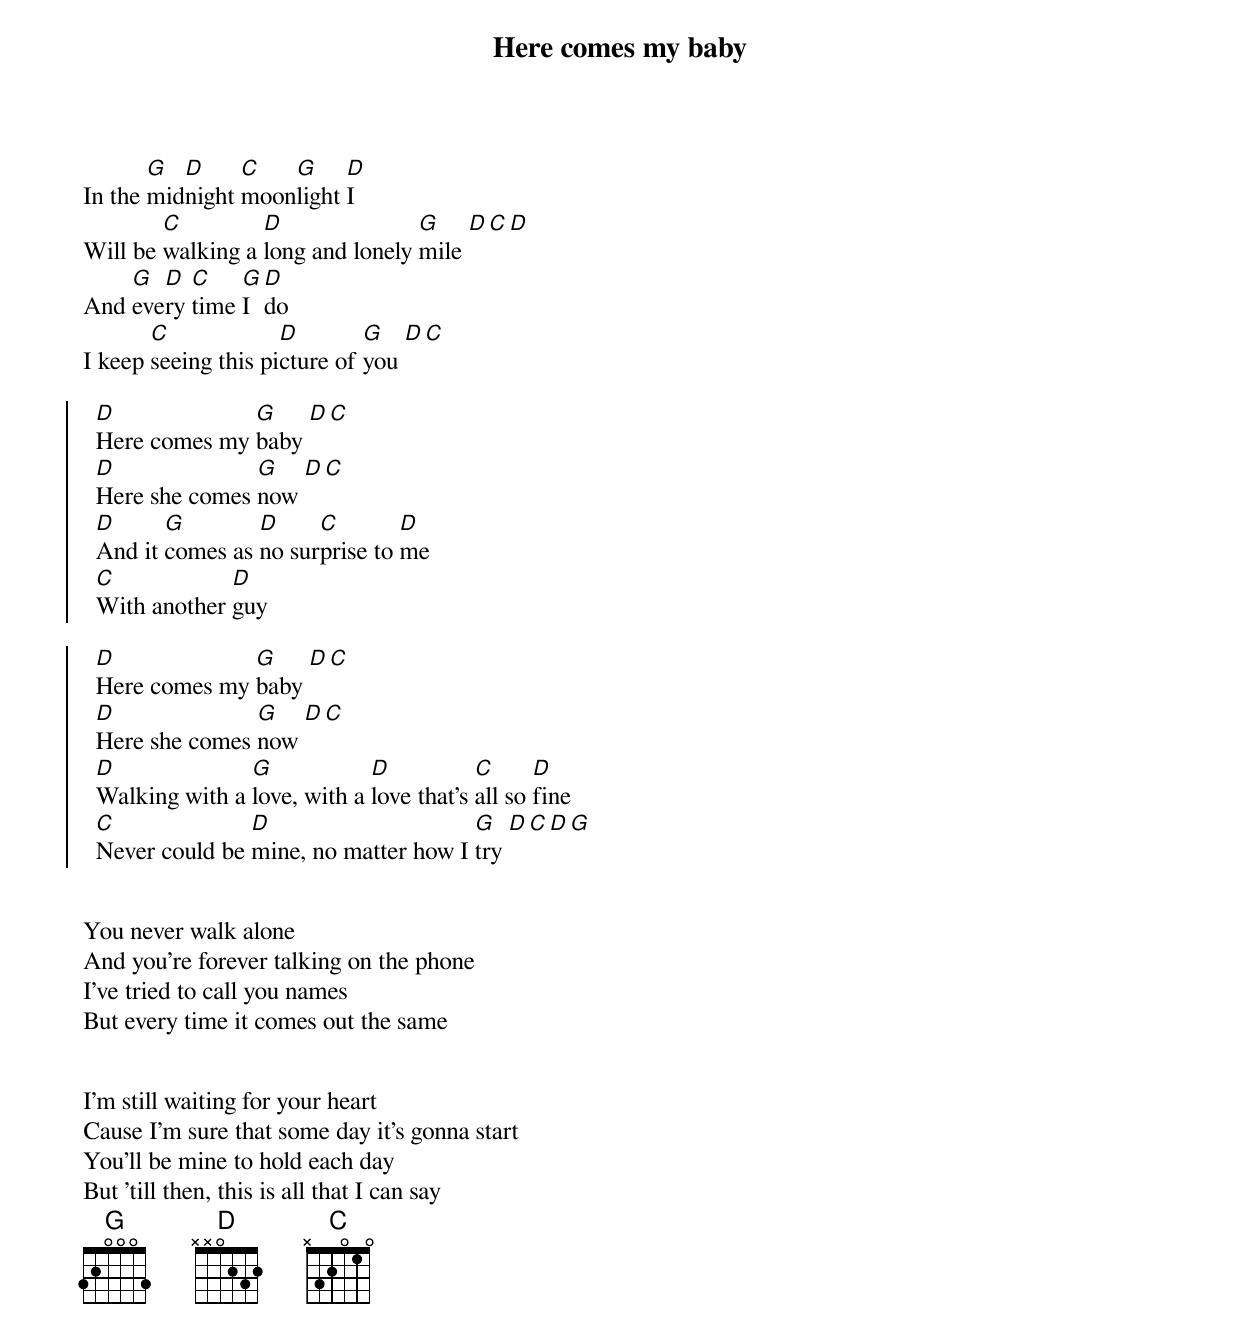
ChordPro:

{title: Here comes my baby}
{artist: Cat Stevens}
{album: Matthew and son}
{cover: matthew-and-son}
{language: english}
{columns: 2}
{define: G frets 3 2 0 0 0 3}
{define: D frets X X 0 2 3 2}
{define: C frets X 3 2 0 1 0}


In the [G]mid[D]night [C]moon[G]light [D]I
Will be [C]walking a [D]long and lonely [G]mile [D C D]
And [G]eve[D]ry [C]time [G]I [D]do
I keep [C]seeing this pi[D]cture of [G]you [D C]

{start_of_chorus}
  [D]Here comes my [G]baby [D C]
  [D]Here she comes [G]now [D C]
  [D]And it [G]comes as [D]no sur[C]prise to [D]me
  [C]With another [D]guy
{end_of_chorus}

{start_of_chorus}
  [D]Here comes my [G]baby [D C]
  [D]Here she comes [G]now [D C]
  [D]Walking with a [G]love, with a [D]love that's [C]all so [D]fine
  [C]Never could be [D]mine, no matter how I [G]try [D C D G]
{end_of_chorus}


You never walk alone
And you're forever talking on the phone
I've tried to call you names
But every time it comes out the same


I'm still waiting for your heart
Cause I'm sure that some day it's gonna start
You'll be mine to hold each day
But 'till then, this is all that I can say
